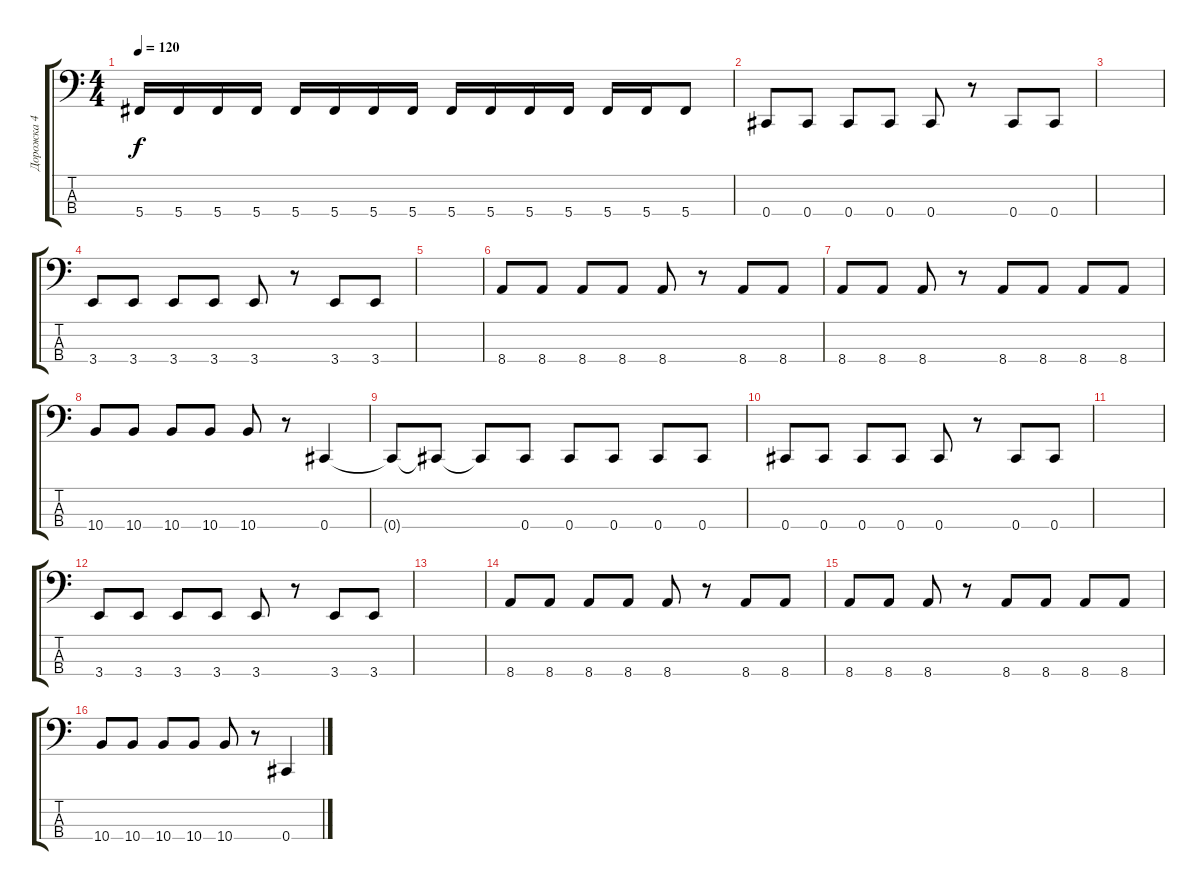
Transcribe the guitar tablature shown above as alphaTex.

\track ("Дорожка 4" "Дорожка 4") {instrument electricbassfinger}
\staff {score tabs}
\tuning (Gb2 Db2 Ab1 Db1) {hide}
\ts (4 4)
\tempo 120
\clef f4
\ks c
5.4.16{dy f} 5.4.16 5.4.16 5.4.16 5.4.16 5.4.16 5.4.16 5.4.16 5.4.16 5.4.16 5.4.16 5.4.16 5.4.16 5.4.16 5.4.8 |
0.4.8 0.4.8 0.4.8 0.4.8 0.4.8 r.8 0.4.8 0.4.8 |
|
3.4.8 3.4.8 3.4.8 3.4.8 3.4.8 r.8 3.4.8 3.4.8 |
|
8.4.8 8.4.8 8.4.8 8.4.8 8.4.8 r.8 8.4.8 8.4.8 |
8.4.8 8.4.8 8.4.8 r.8 8.4.8 8.4.8 8.4.8 8.4.8 |
10.4.8 10.4.8 10.4.8 10.4.8 10.4.8 r.8 0.4.4 |
0.4{t}.8 0.4{t}.8 0.4{t}.8 0.4.8 0.4.8 0.4.8 0.4.8 0.4.8 |
0.4.8 0.4.8 0.4.8 0.4.8 0.4.8 r.8 0.4.8 0.4.8 |
|
3.4.8 3.4.8 3.4.8 3.4.8 3.4.8 r.8 3.4.8 3.4.8 |
|
8.4.8 8.4.8 8.4.8 8.4.8 8.4.8 r.8 8.4.8 8.4.8 |
8.4.8 8.4.8 8.4.8 r.8 8.4.8 8.4.8 8.4.8 8.4.8 |
10.4.8 10.4.8 10.4.8 10.4.8 10.4.8 r.8 0.4.4
